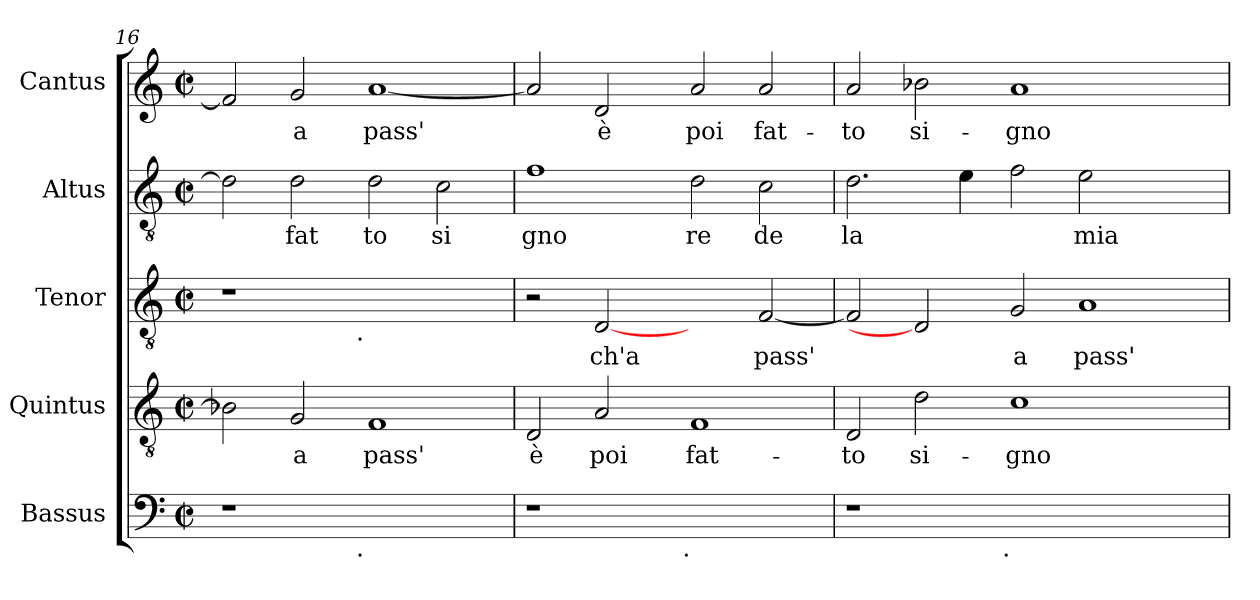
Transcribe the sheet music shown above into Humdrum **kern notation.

**kern	**kern	**text	**kern	**text	**kern	**text	**kern	**text
*part5	*part4	*part4	*part3	*part3	*part2	*part2	*part1	*part1
*staff5	*staff4	*staff4	*staff3	*staff3	*staff2	*staff2	*staff1	*staff1
*I"Bassus	*I"Quintus	*	*I"Tenor	*	*I"Altus	*	*I"Cantus	*
!!LO:PB:g=z
*clefF4	*clefGv2	*	*clefGv2	*	*clefGv2	*	*clefG2	*
*k[]	*k[]	*	*k[]	*	*k[]	*	*k[]	*
*C:	*C:	*	*C:	*	*C:	*	*C:	*
*M2/2	*M2/2	*	*M2/2	*	*M2/2	*	*M2/2	*
*met(c|)	*met(c|)	*	*met(c|)	*	*met(c|)	*	*met(c|)	*
=16	=16	=16	=16	=16	=16	=16	=16	=16
!	!	!LO:LY:b	!	!	!	!LO:LY:b	!	!LO:LY:b:cj
*^	*	*	*^	*	*	*	*	*
1r	2ryy	2B-X\]	.	1r	2ryy	.	2d\]	.	2f/]	.
!	!	!	!LO:LY:b	!	!	!	!	!LO:LY:b	!	!LO:LY:b:cj
.	4...ryy	2G/	a	.	4...ryy	.	2d\	fat	2g/	a
!	!	!	!	!	!LO:TX:b:t=.	!	!	!	!	!
!	!LO:TX:b:t=.	!	!	!	!	!	!	!	!	!
.	1ryy	.	.	.	1ryy	.	.	.	.	.
!	!	!	!LO:LY:b	!	!	!	!	!LO:LY:b	!	!LO:LY:b:cj
1ryy	.	1F	pass'	1ryy	.	.	2d\	to	[<1a	pass'
!	!	!	!	!	!	!	!	!LO:LY:b	!	!
.	.	.	.	.	.	.	2c\	si	.	.
.	32ryy	.	.	.	32ryy	.	.	.	.	.
=17	=17	=17	=17	=17	=17	=17	=17	=17	=17	=17
!	!	!	!LO:LY:b	!	!	!	!	!LO:LY:b	!	!LO:LY:b:cj
*	*	*	*	*v	*v	*	*	*	*	*
1r	2ryy	2D/	è	2r	.	1f	gno	2a/]	.
!	!	!	!LO:LY:b	!	!LO:LY:b:cj	!	!	!	!LO:LY:b:cj
.	4ryy	2A/	poi	[2D	ch'a	.	.	2d/	è
.	8...ryy	.	.	.	.	.	.	.	.
!	!LO:TX:b:t=.	!	!	!	!	!	!	!	!
.	1ryy	.	.	.	.	.	.	.	.
!	!	!	!LO:LY:b	!	!	!	!LO:LY:b	!	!LO:LY:b:cj
1ryy	.	1F	fat-	2ryy	.	2d\	re	2a/	poi
!	!	!	!	!	!LO:LY:b:cj	!	!LO:LY:b	!	!LO:LY:b:cj
.	.	.	.	[<2F/	pass'	2c\	de	2a/	fat-
.	64ryy	.	.	.	.	.	.	.	.
=18	=18	=18	=18	=18	=18	=18	=18	=18	=18
!	!	!	!LO:LY:b	!	!LO:LY:b:cj	!	!LO:LY:b	!	!LO:LY:b:cj
1r	2ryy	2D/	-to	2F/]	.	2.d\	la	2a/	-to
!	!	!	!LO:LY:b	!	!	!	!	!	!LO:LY:b:cj
.	4ryy	2d\	si-	2D]	.	.	.	2b-X\	si-
!	!	!	!	!	!	!	!LO:LY:b	!	!
.	8...ryy	.	.	.	.	4e\	.	.	.
!	!LO:TX:b:t=.	!	!	!	!	!	!	!	!
.	1ryy	.	.	.	.	.	.	.	.
!	!	!	!LO:LY:b	!	!LO:LY:b:cj	!	!LO:LY:b	!	!LO:LY:b:cj
1.ryy	.	1c	-gno-	2G/	a	2f\	.	1a	-gno-
!	!	!	!	!	!LO:LY:b:cj	!	!LO:LY:b	!	!
.	.	.	.	1A	pass'	2e\	mia	.	.
.	2ryy	.	.	.	.	.	.	.	.
.	.	2ryy	.	.	.	2ryy	.	2ryy	.
.	64ryy	.	.	.	.	.	.	.	.
*v	*v	*	*	*	*	*	*	*	*
=	=	=	=	=	=	=	=	=
*-	*-	*-	*-	*-	*-	*-	*-	*-
